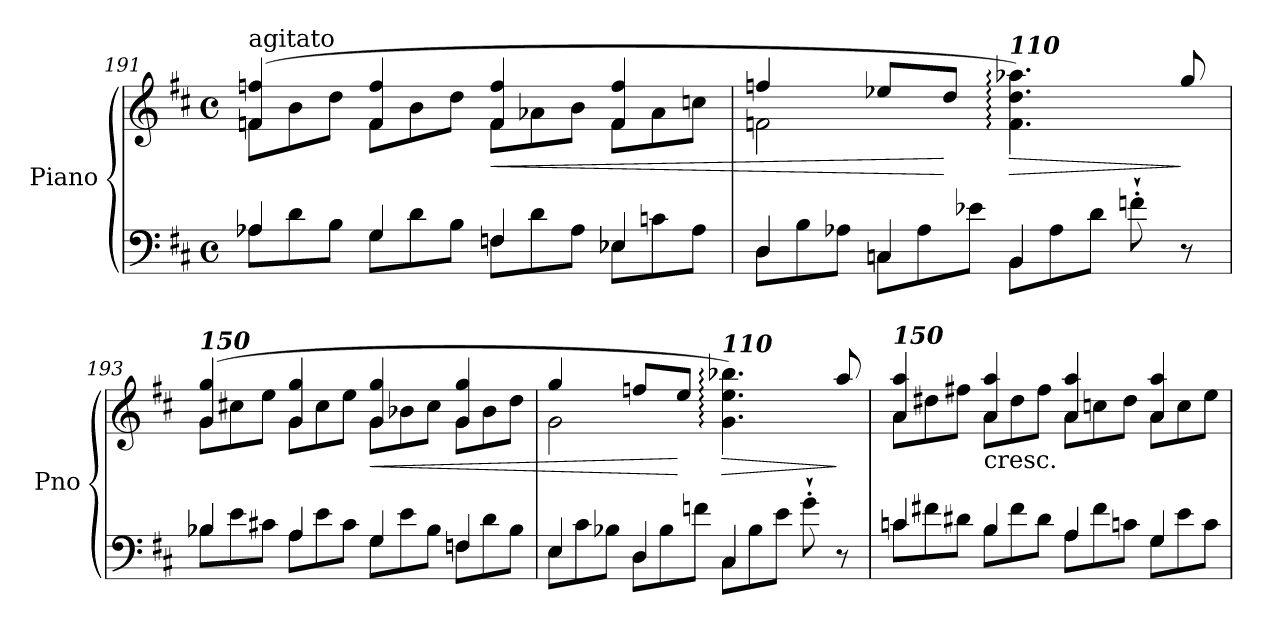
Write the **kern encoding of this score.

**kern	**kern	**dynam
*part1	*part1	*part1
*staff2	*staff1	*staff1/2
*I"Piano	*	*
*I'Pno	*	*
*clefF4	*clefG2	*
*k[f#c#]	*k[f#c#]	*
*M4/4	*M4/4	*
*met(c)	*met(c)	*
*Xtuplet	*Xtuplet	*
=191	=191	=191
*^	*^	*
!	!	!LO:TX:a:t=agitato	!	!
12A-X\L	4A-X/	12fn\L	(4fn/ 4ffn/	.
12d\	.	12b\	.	.
12B\J	.	12dd\J	.	.
12G\L	4G/	12f\L	4f/ 4ff/	.
12d\	.	12b\	.	.
12B\J	.	12dd\J	.	.
!	!	!	!	!LO:HP:b
12Fn\L	4Fn/	12f\L	4f/ 4ff/	<
12d\	.	12a-X\	.	.
12A-\J	.	12b\J	.	.
12E-X\L	4E-X/	12f\L	4f/ 4ff/	.
12cn\	.	12a-\	.	.
12A-\J	.	12ccn\J	.	.
=192	=192	=192	=192	=192
12D\L	4D/	2fn\	4ffn/	.
12B\	.	.	.	.
12A-X\J	.	.	.	.
12Cn\L	4Cn/	.	8ee-X/L	.
12A-\	.	.	.	.
.	.	.	8dd/J	[
12e-X\J	.	.	.	.
!	!	!LO:TX:a:Bi:t=110	!	!
!	!	!	!	!LO:HP:b
12BB\L	4BB/	2ryy	4.f\: 4.dd\: 4.aa-X\:)	>
12A-\	.	.	.	.
12d\J	.	.	.	.
8fn'`\	4ryy	.	.	.
8r	.	.	8gg/	]
!!LO:LB:g=z	!!
=193	=193	=193	=193	=193
!	!	!LO:TX:a:Bi:t=150	!	!
12B-X\L	4B-X/	12g\L	(4g/ 4gg/	.
12e\	.	12cc#X\	.	.
12c#X\J	.	12ee\J	.	.
12A\L	4A/	12g\L	4g/ 4gg/	.
12e\	.	12cc#\	.	.
12c#\J	.	12ee\J	.	.
!	!	!	!	!LO:HP:b
12G\L	4G/	12g\L	4g/ 4gg/	<
12e\	.	12b-X\	.	.
12B-\J	.	12cc#\J	.	.
12Fn\L	4Fn/	12g\L	4g/ 4gg/	.
12d\	.	12b-\	.	.
12B-\J	.	12dd\J	.	.
=194	=194	=194	=194	=194
12E\L	4E/	2g\	4gg/	.
12c#\	.	.	.	.
12B-X\J	.	.	.	.
12D\L	4D/	.	8ffn/L	.
12B-\	.	.	.	.
.	.	.	8ee/J	[
12fn\J	.	.	.	.
!	!	!LO:TX:a:Bi:t=110	!	!
!	!	!	!	!LO:HP:b
12C#\L	4C#/	2ryy	4.g\: 4.ee\: 4.bb-X\:)	>
12B-\	.	.	.	.
12e\J	.	.	.	.
8g'`\	4ryy	.	.	.
8r	.	.	8aa/	]
=195	=195	=195	=195	=195
!	!	!LO:TX:a:Bi:t=150	!	!
12cn\L	4cn/	12a\L	4a/ 4aa/	.
12f#X\	.	12dd#X\	.	.
12d#X\J	.	12ff#X\J	.	.
!	!	!LO:TX:b:t=cresc.	!	!
12B\L	4B/	12a\L	4a/ 4aa/	.
12f#\	.	12dd#\	.	.
12d#\J	.	12ff#\J	.	.
12A\L	4A/	12a\L	4a/ 4aa/	.
12f#\	.	12ccn\	.	.
12cn\J	.	12dd#\J	.	.
12G\L	4G/	12a\L	4a/ 4aa/	.
12e\	.	12cc\	.	.
12c\J	.	12ee\J	.	.
*v	*v	*	*	*
*	*v	*v	*
=	=	=
*-	*-	*-
